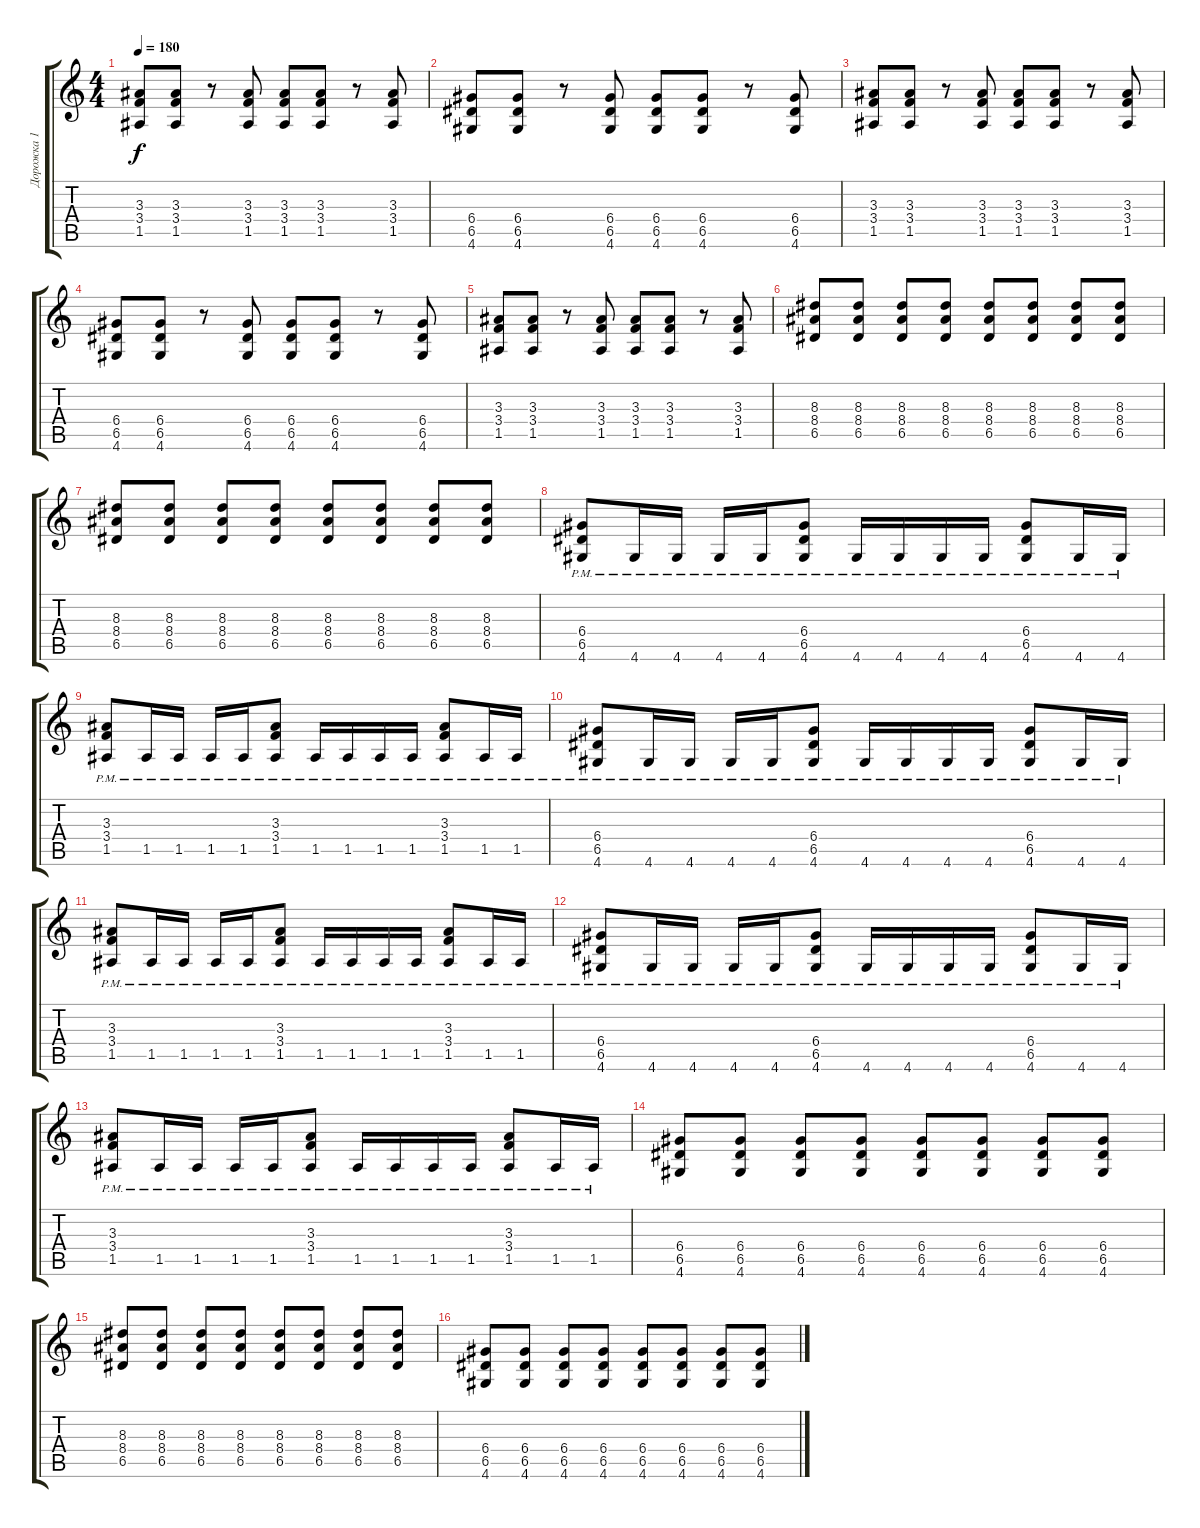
\track ("Дорожка 1" "Дорожка 1") {instrument overdrivenguitar}
\staff {score tabs}
\tuning (E4 B3 G3 D3 A2 E2) {hide}
\ts (4 4)
\tempo 180
\clef g2
\ks c
(3.3 3.4 1.5).8{dy f} (3.3 3.4 1.5).8 r.8 (3.3 3.4 1.5).8 (3.3 3.4 1.5).8 (3.3 3.4 1.5).8 r.8 (3.3 3.4 1.5).8 |
(6.4 6.5 4.6).8 (6.4 6.5 4.6).8 r.8 (6.4 6.5 4.6).8 (6.4 6.5 4.6).8 (6.4 6.5 4.6).8 r.8 (6.4 6.5 4.6).8 |
(3.3 3.4 1.5).8 (3.3 3.4 1.5).8 r.8 (3.3 3.4 1.5).8 (3.3 3.4 1.5).8 (3.3 3.4 1.5).8 r.8 (3.3 3.4 1.5).8 |
(6.4 6.5 4.6).8 (6.4 6.5 4.6).8 r.8 (6.4 6.5 4.6).8 (6.4 6.5 4.6).8 (6.4 6.5 4.6).8 r.8 (6.4 6.5 4.6).8 |
(3.3 3.4 1.5).8 (3.3 3.4 1.5).8 r.8 (3.3 3.4 1.5).8 (3.3 3.4 1.5).8 (3.3 3.4 1.5).8 r.8 (3.3 3.4 1.5).8 |
(8.3 8.4 6.5).8 (8.3 8.4 6.5).8 (8.3 8.4 6.5).8 (8.3 8.4 6.5).8 (8.3 8.4 6.5).8 (8.3 8.4 6.5).8 (8.3 8.4 6.5).8 (8.3 8.4 6.5).8 |
(8.3 8.4 6.5).8 (8.3 8.4 6.5).8 (8.3 8.4 6.5).8 (8.3 8.4 6.5).8 (8.3 8.4 6.5).8 (8.3 8.4 6.5).8 (8.3 8.4 6.5).8 (8.3 8.4 6.5).8 |
(6.4 6.5 4.6{pm}).8 4.6{pm}.16 4.6{pm}.16 4.6{pm}.16 4.6{pm}.16 (6.4 6.5 4.6{pm}).8 4.6{pm}.16 4.6{pm}.16 4.6{pm}.16 4.6{pm}.16 (6.4 6.5 4.6{pm}).8 4.6{pm}.16 4.6{pm}.16 |
(3.3 3.4 1.5{pm}).8 1.5{pm}.16 1.5{pm}.16 1.5{pm}.16 1.5{pm}.16 (3.3 3.4 1.5{pm}).8 1.5{pm}.16 1.5{pm}.16 1.5{pm}.16 1.5{pm}.16 (3.3 3.4 1.5{pm}).8 1.5{pm}.16 1.5{pm}.16 |
(6.4 6.5 4.6{pm}).8 4.6{pm}.16 4.6{pm}.16 4.6{pm}.16 4.6{pm}.16 (6.4 6.5 4.6{pm}).8 4.6{pm}.16 4.6{pm}.16 4.6{pm}.16 4.6{pm}.16 (6.4 6.5 4.6{pm}).8 4.6{pm}.16 4.6{pm}.16 |
(3.3 3.4 1.5{pm}).8 1.5{pm}.16 1.5{pm}.16 1.5{pm}.16 1.5{pm}.16 (3.3 3.4 1.5{pm}).8 1.5{pm}.16 1.5{pm}.16 1.5{pm}.16 1.5{pm}.16 (3.3 3.4 1.5{pm}).8 1.5{pm}.16 1.5{pm}.16 |
(6.4 6.5 4.6{pm}).8 4.6{pm}.16 4.6{pm}.16 4.6{pm}.16 4.6{pm}.16 (6.4 6.5 4.6{pm}).8 4.6{pm}.16 4.6{pm}.16 4.6{pm}.16 4.6{pm}.16 (6.4 6.5 4.6{pm}).8 4.6{pm}.16 4.6{pm}.16 |
(3.3 3.4 1.5{pm}).8 1.5{pm}.16 1.5{pm}.16 1.5{pm}.16 1.5{pm}.16 (3.3 3.4 1.5{pm}).8 1.5{pm}.16 1.5{pm}.16 1.5{pm}.16 1.5{pm}.16 (3.3 3.4 1.5{pm}).8 1.5{pm}.16 1.5{pm}.16 |
(6.4 6.5 4.6).8 (6.4 6.5 4.6).8 (6.4 6.5 4.6).8 (6.4 6.5 4.6).8 (6.4 6.5 4.6).8 (6.4 6.5 4.6).8 (6.4 6.5 4.6).8 (6.4 6.5 4.6).8 |
(8.3 8.4 6.5).8 (8.3 8.4 6.5).8 (8.3 8.4 6.5).8 (8.3 8.4 6.5).8 (8.3 8.4 6.5).8 (8.3 8.4 6.5).8 (8.3 8.4 6.5).8 (8.3 8.4 6.5).8 |
(6.4 6.5 4.6).8 (6.4 6.5 4.6).8 (6.4 6.5 4.6).8 (6.4 6.5 4.6).8 (6.4 6.5 4.6).8 (6.4 6.5 4.6).8 (6.4 6.5 4.6).8 (6.4 6.5 4.6).8
